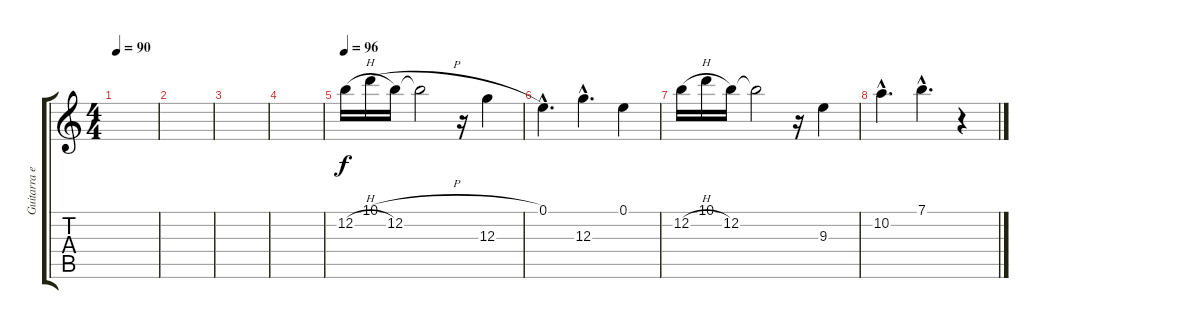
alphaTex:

\track ("Guitarra electrica" "Guitarra e") {instrument overdrivenguitar}
\staff {score tabs}
\tuning (E4 B3 G3 D3 A2 E2) {hide}
\ts (4 4)
\tempo 90
\clef g2
\ks c
|
|
|
|
\tempo 96
12.2{h}.16 10.1{h}.16 12.2.16 12.2{t}.2 r.16 12.3.4 |
0.1{hac}.4{d} 12.3{hac}.4{d} 0.1.4 |
12.2{h}.16 10.1.16 12.2.16 12.2{t}.2 r.16 9.3.4 |
10.2{hac}.4{d} 7.1{hac}.4{d} r.4
